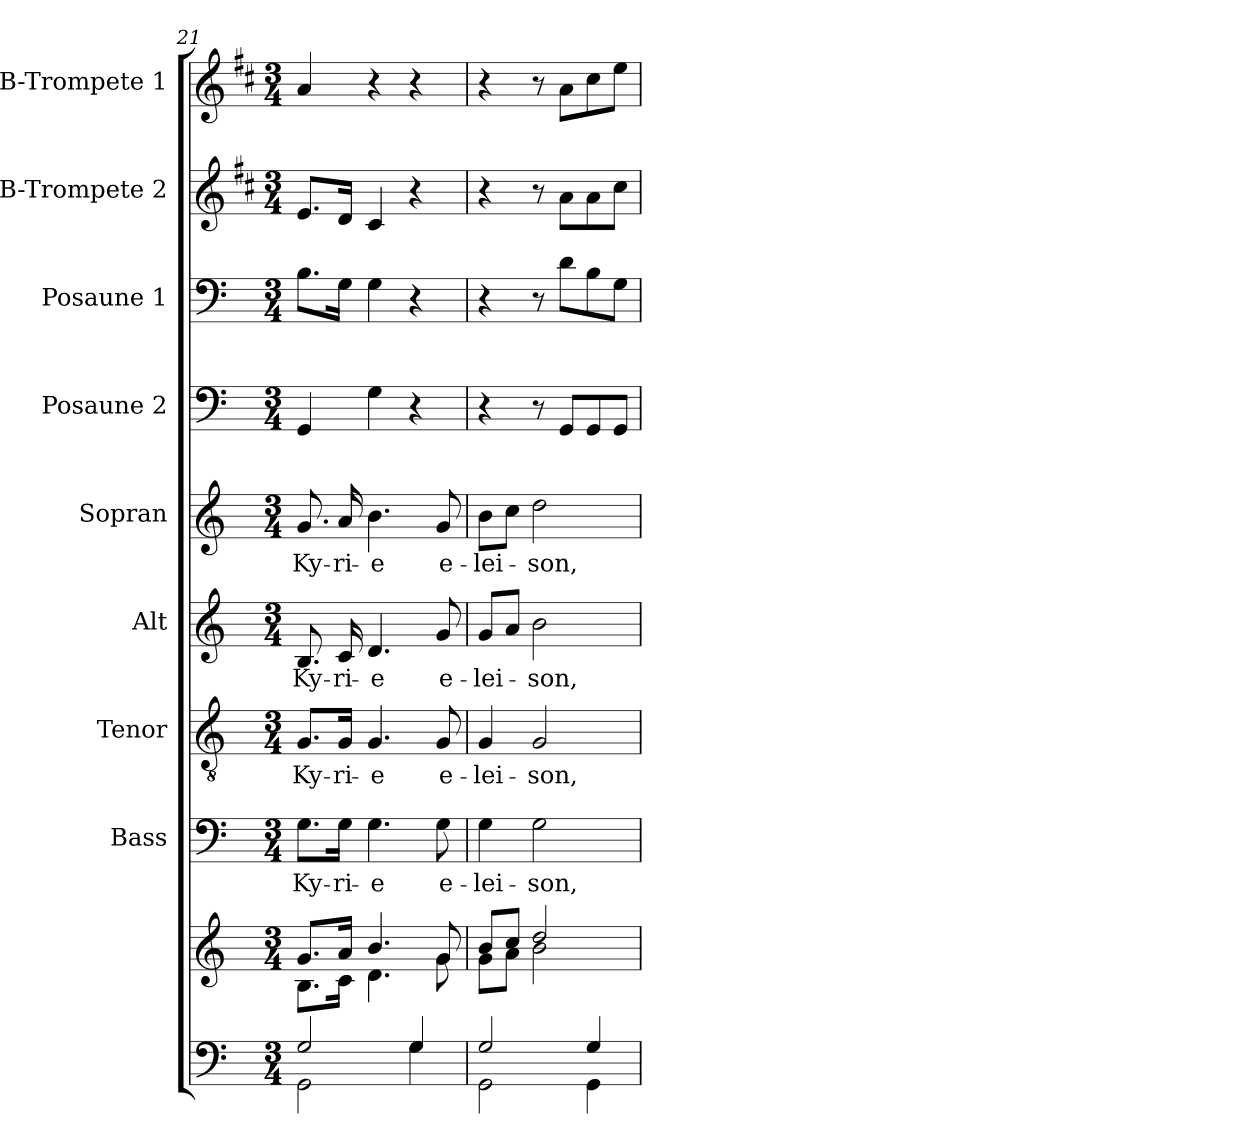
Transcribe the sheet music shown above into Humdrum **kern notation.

**kern	**kern	**kern	**text	**kern	**text	**kern	**text	**kern	**text	**kern	**kern	**kern	**kern
*part9	*part9	*part8	*part8	*part7	*part7	*part6	*part6	*part5	*part5	*part4	*part3	*part2	*part1
*staff10	*staff9	*staff8	*staff8	*staff7	*staff7	*staff6	*staff6	*staff5	*staff5	*staff4	*staff3	*staff2	*staff1
*	*	*I"Bass	*	*I"Tenor	*	*I"Alt	*	*I"Sopran	*	*I"Posaune 2	*I"Posaune 1	*I"B-Trompete 2	*I"B-Trompete 1
*	*	*I'B.	*	*I'T.	*	*I'A.	*	*I'S.	*	*I'Pos. 2	*I'Pos. 1	*I'B Trp. 2	*I'B Trp. 1
*clefF4	*clefG2	*clefF4	*	*clefGv2	*	*clefG2	*	*clefG2	*	*clefF4	*clefF4	*clefG2	*clefG2
*	*	*	*	*	*	*	*	*	*	*	*	*ITrd1c2	*ITrd1c2
*k[]	*k[]	*k[]	*	*k[]	*	*k[]	*	*k[]	*	*k[]	*k[]	*k[]	*k[]
*C:	*C:	*C:	*	*C:	*	*C:	*	*C:	*	*C:	*C:	*C:	*C:
*M3/4	*M3/4	*M3/4	*	*M3/4	*	*M3/4	*	*M3/4	*	*M3/4	*M3/4	*M3/4	*M3/4
=21	=21	=21	=21	=21	=21	=21	=21	=21	=21	=21	=21	=21	=21
*^	*^	*	*	*	*	*	*	*	*	*	*	*	*
!	!	!	!	!	!LO:LY:b	!	!LO:LY:b	!	!LO:LY:b	!	!LO:LY:b	!	!	!	!
2G/	2GG\	8.g/L	8.B\L	8.G\L	Ky-	8.G/L	Ky-	8.B/	Ky-	8.g/	Ky-	4GG/	8.B\L	8.d/L	4g/
!	!	!	!	!	!LO:LY:b	!	!LO:LY:b	!	!LO:LY:b	!	!LO:LY:b	!	!	!	!
.	.	16a/Jk	16c\Jk	16G\Jk	-ri-	16G/Jk	-ri-	16c/	-ri-	16a/	-ri-	.	16G\Jk	16c/Jk	.
!	!	!	!	!	!LO:LY:b	!	!LO:LY:b	!	!LO:LY:b	!	!LO:LY:b	!	!	!	!
.	.	4.b/	4.d\	4.G\	-e	4.G/	-e	4.d/	-e	4.b\	-e	4G\	4G\	4B/	4r
4G/	4G\	.	.	.	.	.	.	.	.	.	.	4r	4r	4r	4r
!	!	!	!	!	!LO:LY:b	!	!LO:LY:b	!	!LO:LY:b	!	!LO:LY:b	!	!	!	!
.	.	8g/	8g\	8G\	e-	8G/	e-	8g/	e-	8g/	e-	.	.	.	.
=22	=22	=22	=22	=22	=22	=22	=22	=22	=22	=22	=22	=22	=22	=22	=22
!	!	!	!	!	!LO:LY:b	!	!LO:LY:b	!	!LO:LY:b	!	!LO:LY:b	!	!	!	!
2G/	2GG\	8b/L	8g\L	4G\	-lei-	4G/	-lei-	8g/L	-lei-	8b\L	-lei-	4r	4r	4r	4r
.	.	8cc/J	8a\J	.	.	.	.	8a/J	.	8cc\J	.	.	.	.	.
!	!	!	!	!	!LO:LY:b	!	!LO:LY:b	!	!LO:LY:b	!	!LO:LY:b	!	!	!	!
.	.	2dd/	2b\	2G\	-son,	2G/	-son,	2b\	-son,	2dd\	-son,	8r	8r	8r	8r
.	.	.	.	.	.	.	.	.	.	.	.	8GG/L	8d\L	8g\L	8g\L
4G/	4GG\	.	.	.	.	.	.	.	.	.	.	8GG/	8B\	8g\	8b\
.	.	.	.	.	.	.	.	.	.	.	.	8GG/J	8G\J	8b\J	8dd\J
*v	*v	*	*	*	*	*	*	*	*	*	*	*	*	*	*
*	*v	*v	*	*	*	*	*	*	*	*	*	*	*	*
=	=	=	=	=	=	=	=	=	=	=	=	=	=
*-	*-	*-	*-	*-	*-	*-	*-	*-	*-	*-	*-	*-	*-
